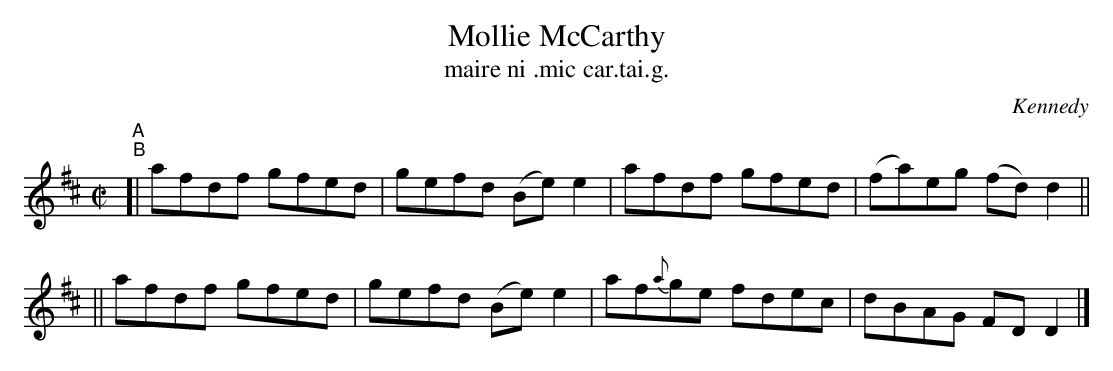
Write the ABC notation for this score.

X:1
T: Mollie McCarthy
T: maire ni .mic car.tai.g.
O: Kennedy
M: C|
L: 1/8
K: D
"^A"\
e: DAFA DAFA | DAFA (GE)E2 | DAFA DFAF | dBAG (FD)D2 :|
"^B"\
[| afdf gfed | gefd (Be)e2 | afdf gfed | (fa)eg (fd)d2 ||
|| afdf gfed | gefd (Be)e2 | af{a}ge fdec | dBAG FDD2 |]
